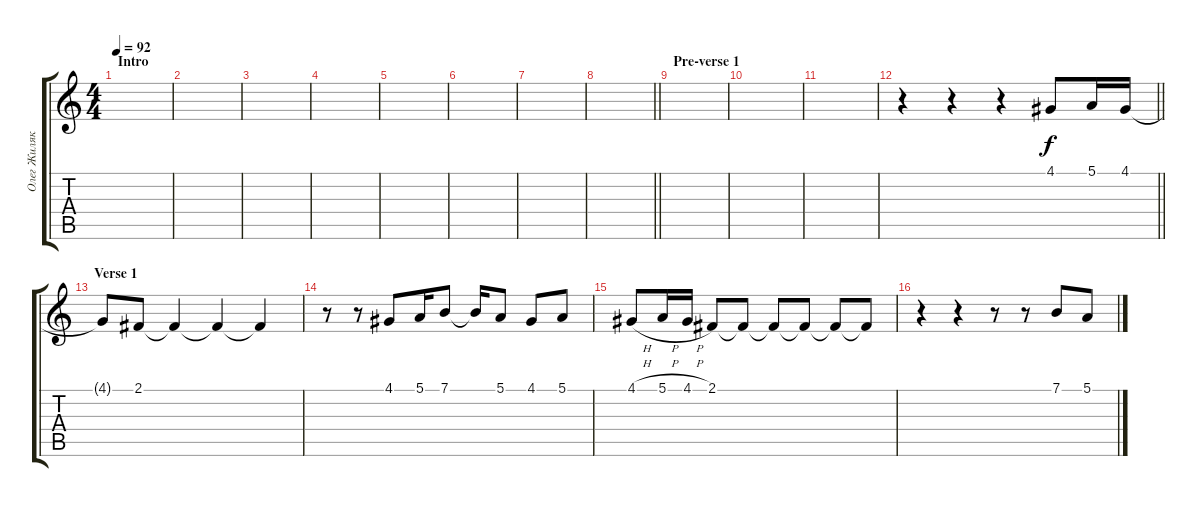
\track ("Олег Жиляков" "Олег Жиляк") {instrument baritonesax}
\staff {score tabs}
\tuning (E4 B3 G3 D3 A2 E2) {hide}
\ts (4 4)
\section ("" "Intro")
\tempo 92
\clef g2
\ks c
|
|
|
|
|
|
|
\barLineRight lightlight
|
\section ("" "Pre-verse 1")
|
|
|
\barLineRight lightlight
r.4 r.4 r.4 4.1.8 5.1.16 4.1.16 |
\section ("" "Verse 1")
4.1{t}.8 2.1.8 2.1{t}.4 2.1{t}.4 2.1{t}.4 |
r.8 r.8 4.1.8 5.1.16 7.1.8 7.1{t}.16 5.1.8 4.1.8 5.1.8 |
4.1{h}.8 5.1{h}.16 4.1{h}.16 2.1.8 2.1{t}.8 2.1{t}.8 2.1{t}.8 2.1{t}.8 2.1{t}.8 |
r.4 r.4 r.8 r.8 7.1.8 5.1.8
